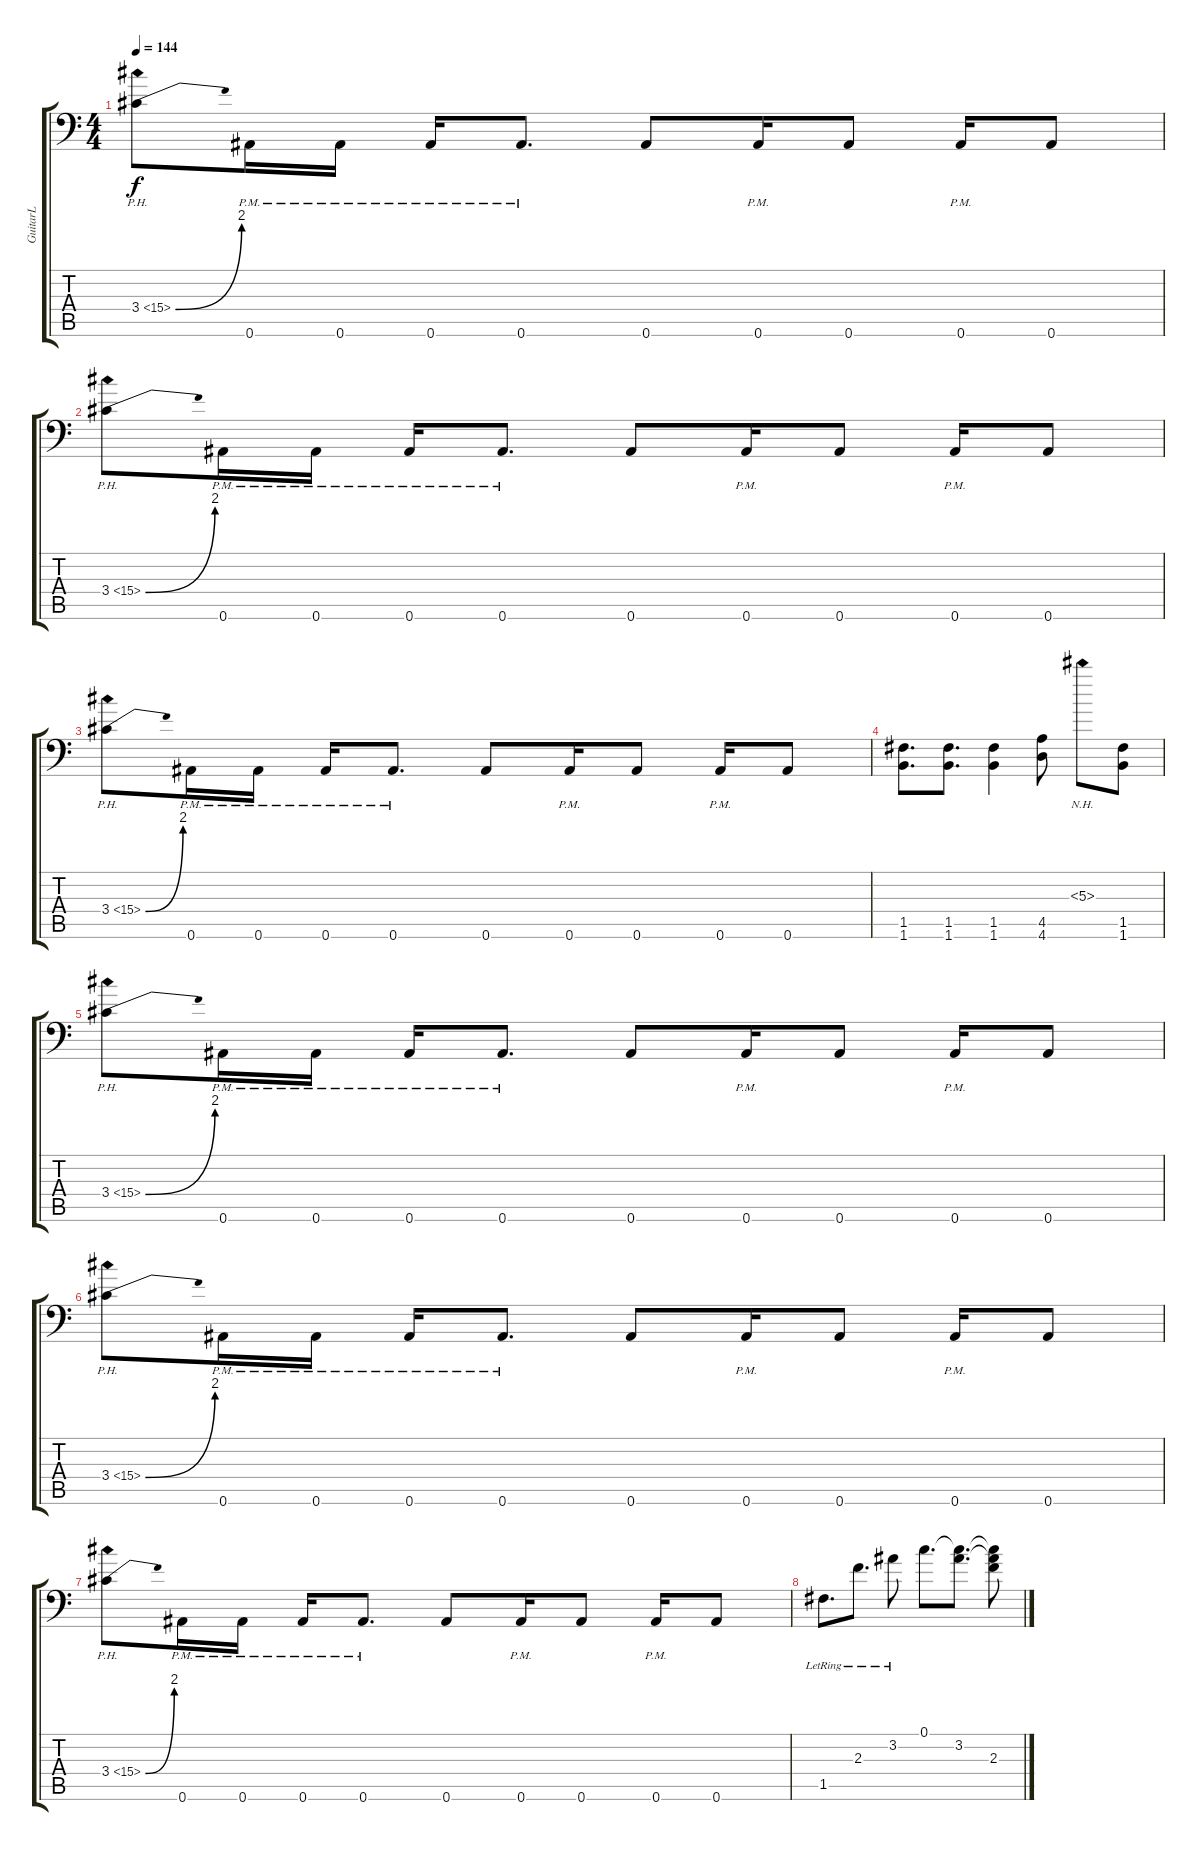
\track ("GuitarL" "GuitarL") {instrument distortionguitar}
\staff {score tabs}
\tuning (C4 G3 Eb3 Bb2 F2 Bb1) {hide}
\ts (4 4)
\section ("" "")
\tempo 144
\clef f4
\ks c
3.4{be (bend 0 0 60 8) ph 12}.8{dy f} 0.6{pm}.16 0.6{pm}.16 0.6{pm}.16 0.6{pm}.8{d} 0.6.8 0.6{pm}.16 0.6.8 0.6{pm}.16 0.6.8 |
3.4{be (bend 0 0 60 8) ph 12}.8 0.6{pm}.16 0.6{pm}.16 0.6{pm}.16 0.6{pm}.8{d} 0.6.8 0.6{pm}.16 0.6.8 0.6{pm}.16 0.6.8 |
3.4{be (bend 0 0 60 8) ph 12}.8 0.6{pm}.16 0.6{pm}.16 0.6{pm}.16 0.6{pm}.8{d} 0.6.8 0.6{pm}.16 0.6.8 0.6{pm}.16 0.6.8 |
(1.5 1.6).8{d} (1.5 1.6).8{d} (1.5 1.6).4 (4.5 4.6).8 5.3{nh}.8 (1.5 1.6).8 |
3.4{be (bend 0 0 60 8) ph 12}.8 0.6{pm}.16 0.6{pm}.16 0.6{pm}.16 0.6{pm}.8{d} 0.6.8 0.6{pm}.16 0.6.8 0.6{pm}.16 0.6.8 |
3.4{be (bend 0 0 60 8) ph 12}.8 0.6{pm}.16 0.6{pm}.16 0.6{pm}.16 0.6{pm}.8{d} 0.6.8 0.6{pm}.16 0.6.8 0.6{pm}.16 0.6.8 |
3.4{be (bend 0 0 60 8) ph 12}.8 0.6{pm}.16 0.6{pm}.16 0.6{pm}.16 0.6{pm}.8{d} 0.6.8 0.6{pm}.16 0.6.8 0.6{pm}.16 0.6.8 |
1.5{lr}.8{d} 2.3{lr}.8{d} 3.2{lr}.8 0.1.8{d} (0.1{t} 3.2).8{d} (0.1{t} 3.2{t} 2.3).8
